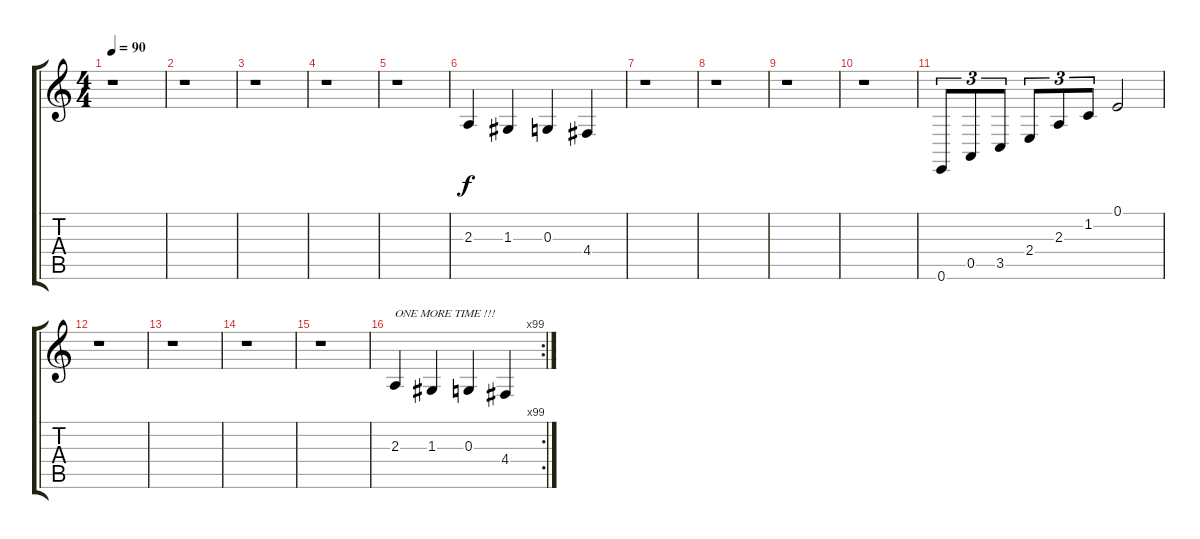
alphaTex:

\track "" {instrument lead1square}
\staff {score tabs}
\tuning (E4 B3 G3 D3 A2 E2) {hide}
\ts (4 4)
\tempo 90
\clef g2
\ks c
r.1{dy f} |
r.1 |
r.1 |
r.1 |
r.1 |
2.3.4 1.3.4 0.3.4 4.4.4 |
r.1 |
r.1 |
r.1 |
r.1 |
0.6.8{tu (3 2)} 0.5.8{tu (3 2)} 3.5.8{tu (3 2)} 2.4.8{tu (3 2)} 2.3.8{tu (3 2)} 1.2.8{tu (3 2)} 0.1.2 |
r.1 |
r.1 |
r.1 |
r.1 |
\rc 99
2.3.4{txt "ONE MORE TIME !!!"} 1.3.4 0.3.4 4.4.4
